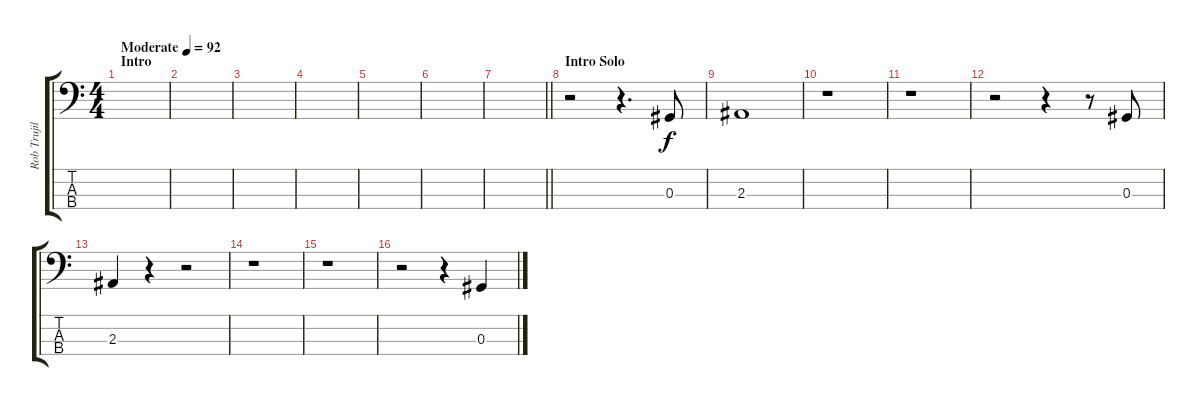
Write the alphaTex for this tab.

\track ("Rob Trujillo" "Rob Trujil") {instrument electricbassfinger}
\staff {score tabs}
\tuning (Gb2 Db2 Ab1 Eb1) {hide}
\ts (4 4)
\section ("" "Intro")
\tempo (92 "Moderate")
\clef f4
\ks c
|
|
|
|
|
|
\barLineRight lightlight
|
\section ("" "Intro Solo")
r.2 r.4{d} 0.3.8 |
2.3.1 |
r.1 |
r.1 |
r.2 r.4 r.8 0.3.8 |
2.3.4 r.4 r.2 |
r.1 |
r.1 |
r.2 r.4 0.3.4
